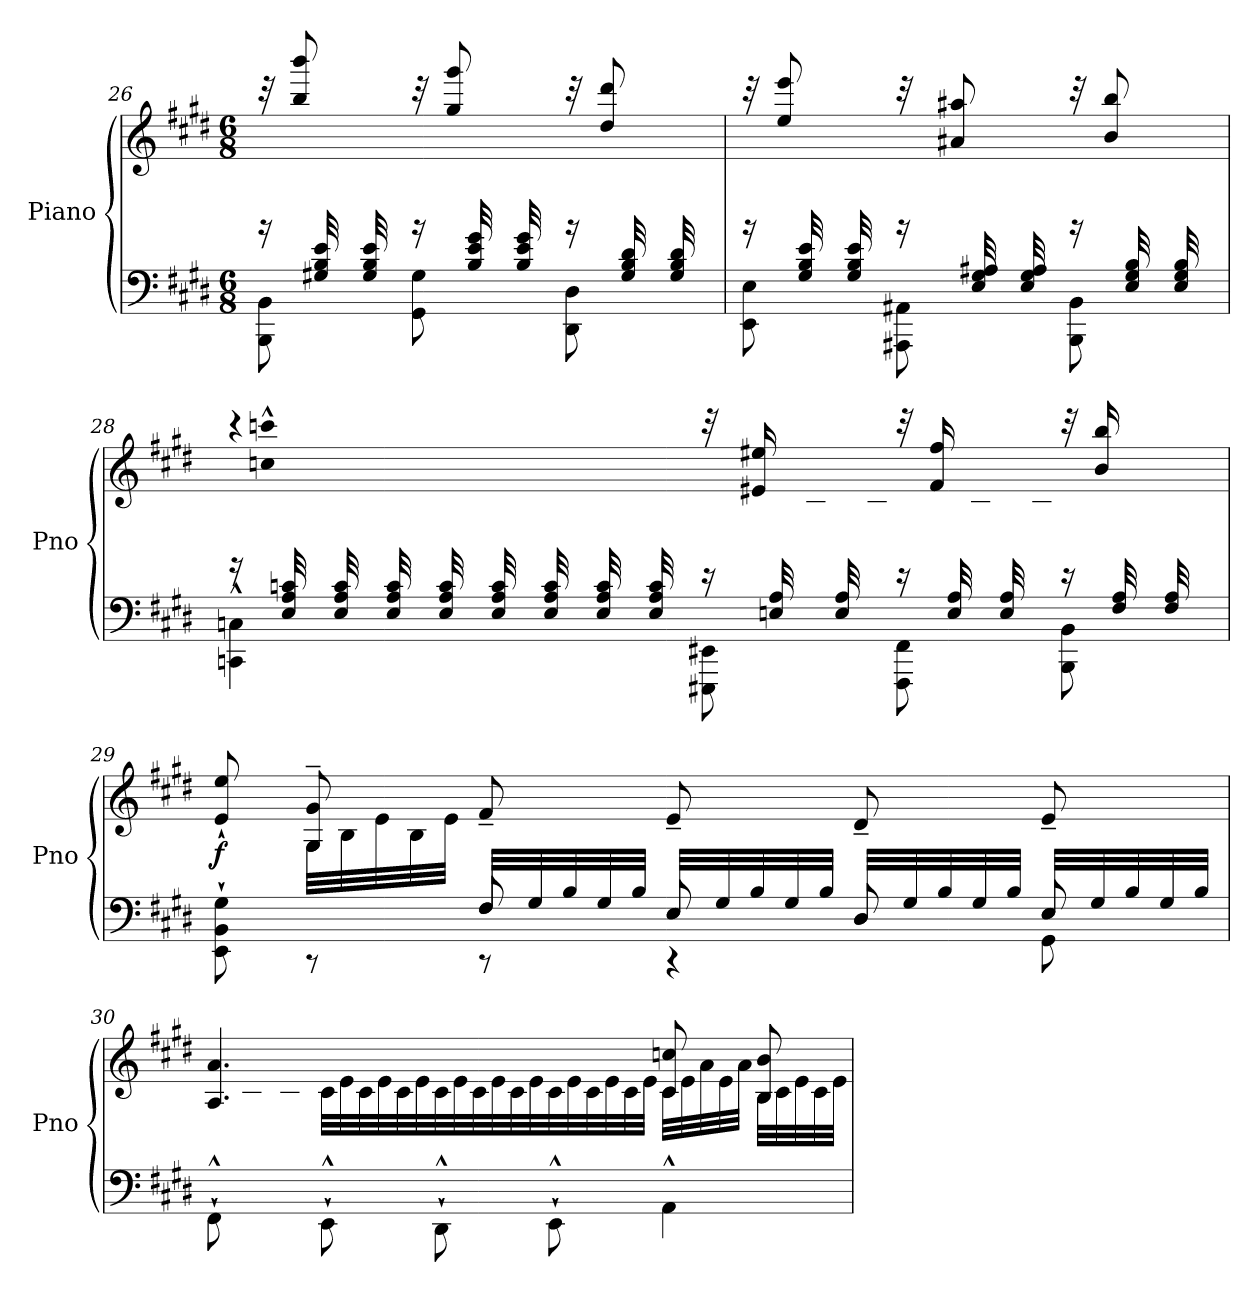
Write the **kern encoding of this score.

**kern	**kern	**dynam
*part1	*part1	*part1
*staff2	*staff1	*staff1/2
*I"Piano	*	*
*I'Pno	*	*
*clefF4	*clefG2	*
*k[f#c#g#d#]	*k[f#c#g#d#]	*
*M6/8	*M6/8	*
=26	=26	=26
*^	*	*
*	*Xtuplet	*Xtuplet	*
*	*	*^	*
8BBB\ 8BB\	24rb	40rccc	16ryy	.
.	.	10bb/ 10bbb/	.	.
.	48G#X/ 48B/ 48e/LLL	.	.	.
.	48ryy	.	48g#X\ 48b\ 48ee\	.
.	48G#/ 48B/ 48e/	.	48ryy	.
.	48ryy	.	48g#\ 48b\ 48ee\JJJ	.
8GG#\ 8G#\	24rb	40rccc	16ryy	.
.	.	10gg#/ 10ggg#/	.	.
.	48B/ 48e/ 48g#/LLL	.	.	.
.	48ryy	.	48b\ 48ee\	.
.	48B/ 48e/ 48g#/	.	48ryy	.
.	48ryy	.	48b\ 48ee\JJJ	.
8DD#\ 8D#\	24rb	40rccc	16ryy	.
.	.	10dd#/ 10ddd#/	.	.
.	48G#/ 48B/ 48d#/LLL	.	.	.
.	48ryy	.	48g#\ 48b\	.
.	48G#/ 48B/ 48d#/	.	48ryy	.
.	48ryy	.	48g#\ 48b\JJJ	.
!!LO:LB:g=z	!!
=27	=27	=27	=27	=27
8EE\ 8E\	24rb	40rccc	16ryy	.
.	.	10ee/ 10eee/	.	.
.	48G#/ 48B/ 48e/LLL	.	.	.
.	48ryy	.	48g#\ 48b\	.
.	48G#/ 48B/ 48e/	.	48ryy	.
.	48ryy	.	48g#\ 48b\JJJ	.
8AAA#X\ 8AA#X\	24rb	40rccc	16ryy	.
.	.	10a#X/ 10aa#X/	.	.
.	48E/ 48G#/ 48A#X/LLL	.	.	.
.	48ryy	.	48e\ 48g#\	.
.	48E/ 48G#/ 48A#/	.	48ryy	.
.	48ryy	.	48e\ 48g#\JJJ	.
8BBB\ 8BB\	24rb	40rccc	16ryy	.
.	.	10b/ 10bb/	.	.
.	48E/ 48G#/ 48B/LLL	.	.	.
.	48ryy	.	48e\ 48g#\	.
.	48E/ 48G#/ 48B/	.	48ryy	.
.	48ryy	.	48e\ 48g#\JJJ	.
=28	=28	=28	=28	=28
!	!	!LO:N:vis=32	!	!
4CCn\^^ 4Cn\^^	24rg	1920%53rccc	16ryy	.
!	!	!LO:N:vis=4	!	!
.	.	1920%427ccn/^^ 1920%427cccn/^^	.	.
.	48E/ 48A/ 48cn/LLL	.	.	.
.	48ryy	.	48e\ 48a\	.
.	48E/ 48A/ 48c/	.	48ryy	.
.	48ryy	.	48e\ 48a\JJJ	.
.	48E/ 48A/ 48c/LLL	.	48ryy	.
.	48ryy	.	48e\ 48a\	.
.	48E/ 48A/ 48c/	.	48ryy	.
.	48ryy	.	48e\ 48a\	.
.	48E/ 48A/ 48c/	.	48ryy	.
.	48ryy	.	48e\ 48a\	.
8ryy	48E/ 48A/ 48c/	8ryy	48ryy	.
.	48ryy	.	48e\ 48a\	.
.	48E/ 48A/ 48c/	.	48ryy	.
.	48ryy	.	48e\ 48a\	.
.	48E/ 48A/ 48c/	.	48ryy	.
.	48ryy	.	48e\ 48a\JJJ	.
8EEE#X\ 8EE#X\	24re	32rccc	16ryy	.
.	.	16e#X/ 16ee#X/	.	.
.	48En/ 48A/LLL	.	.	.
.	48ryy	.	48cn\ 48en\	.
.	48E/ 48A/	.	48ryy	.
.	.	32ryy	.	.
.	48ryy	.	48c\ 48e\JJJ	.
8FFF#\ 8FF#\	24re	32rccc	16ryy	.
.	.	16f#/ 16ff#/	.	.
.	48E/ 48A/LLL	.	.	.
.	48ryy	.	48c\ 48e\	.
.	48E/ 48A/	.	48ryy	.
.	.	32ryy	.	.
.	48ryy	.	48c\ 48e\JJJ	.
8BBB\ 8BB\	24re	32rccc	16ryy	.
.	.	16b/ 16bb/	.	.
.	48F#/ 48A/LLL	.	.	.
.	48ryy	.	48d#\ 48f#\	.
.	48F#/ 48A/	.	48ryy	.
.	.	32ryy	.	.
.	48ryy	.	48d#\ 48f#\JJJ	.
!!LO:LB:g=z	!!
=29	=29	=29	=29	=29
*	*^	*	*	*
!	!	!	!	!	!LO:DY:b
4ryy	8EE\` 8BB\` 8G#\`	8ryy	8e/` 8ee/`	8ryy	f
.	8rCC	8ryy	8G#/~ 8g#/~	40G#\LLL	.
.	.	.	.	40B\	.
.	.	.	.	40e\	.
.	.	.	.	40B\	.
.	.	.	.	40e\JJJ	.
8F#/	8rCC	40F#/LLL	8f#~/	2ryy	.
.	.	40G#/	.	.	.
.	.	40B/	.	.	.
.	.	40G#/	.	.	.
.	.	40B/JJJ	.	.	.
8E/	4rCC	40E/LLL	8e~/	.	.
.	.	40G#/	.	.	.
.	.	40B/	.	.	.
.	.	40G#/	.	.	.
.	.	40B/JJJ	.	.	.
8D#/	.	40D#/LLL	8d#~/	.	.
.	.	40G#/	.	.	.
.	.	40B/	.	.	.
.	.	40G#/	.	.	.
.	.	40B/JJJ	.	.	.
8E/	8GG#\	40E/LLL	8e~/	.	.
.	.	40G#/	.	.	.
.	.	40B/	.	.	.
.	.	40G#/	.	.	.
.	.	40B/JJJ	.	.	.
*v	*v	*v	*	*	*
=30	=30	=30	=30
8FF#`^^\	4.A/ 4.a/	40A\LLLyy	.
.	.	40cn\	.
.	.	40e\	.
.	.	40c\	.
.	.	40e\JJJ	.
8EE`^^\	.	48c\LLL	.
.	.	48e\	.
.	.	48c\	.
.	.	48e\	.
.	.	48c\	.
.	.	48e\	.
8DD#`^^\	.	48c\	.
.	.	48e\	.
.	.	48c\	.
.	.	48e\	.
.	.	48c\	.
.	.	48e\	.
8EE`^^\	8ryy	48c\	.
.	.	48e\	.
.	.	48c\	.
.	.	48e\	.
.	.	48c\	.
.	.	48e\JJJ	.
4AA^^\	8c/ 8ccn/	40c\LLL	.
.	.	40e\	.
.	.	40a\	.
.	.	40e\	.
.	.	40a\JJJ	.
.	8B/ 8b/	40B\LLL	.
.	.	40c\	.
.	.	40e\	.
.	.	40c\	.
.	.	40e\JJJ	.
*	*v	*v	*
=	=	=
*-	*-	*-
